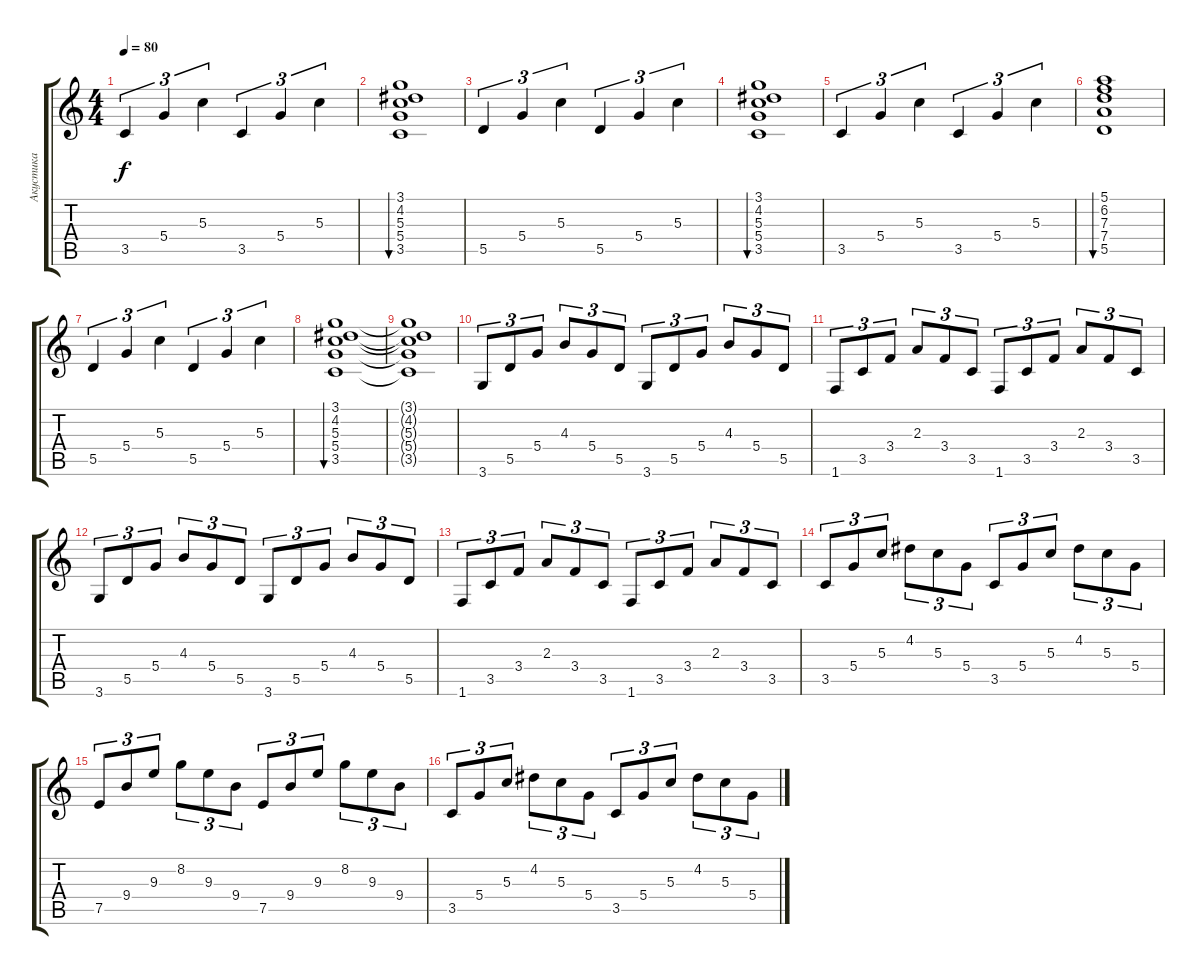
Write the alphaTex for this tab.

\track ("Акустика" "Акустика") {instrument acousticguitarsteel}
\staff {score tabs}
\tuning (E4 B3 G3 D3 A2 E2) {hide}
\ts (4 4)
\tempo 80
\clef g2
\ks c
3.5.4{tu (3 2) dy f} 5.4.4{tu (3 2)} 5.3.4{tu (3 2)} 3.5.4{tu (3 2)} 5.4.4{tu (3 2)} 5.3.4{tu (3 2)} |
(3.1 4.2 5.3 5.4 3.5).1{bu 120} |
5.5.4{tu (3 2)} 5.4.4{tu (3 2)} 5.3.4{tu (3 2)} 5.5.4{tu (3 2)} 5.4.4{tu (3 2)} 5.3.4{tu (3 2)} |
(3.1 4.2 5.3 5.4 3.5).1{bu 120} |
3.5.4{tu (3 2)} 5.4.4{tu (3 2)} 5.3.4{tu (3 2)} 3.5.4{tu (3 2)} 5.4.4{tu (3 2)} 5.3.4{tu (3 2)} |
(5.1 6.2 7.3 7.4 5.5).1{bu 120} |
5.5.4{tu (3 2)} 5.4.4{tu (3 2)} 5.3.4{tu (3 2)} 5.5.4{tu (3 2)} 5.4.4{tu (3 2)} 5.3.4{tu (3 2)} |
(3.1 4.2 5.3 5.4 3.5).1{bu 120} |
(3.1{t} 4.2{t} 5.3{t} 5.4{t} 3.5{t}).1 |
3.6.8{tu (3 2)} 5.5.8{tu (3 2)} 5.4.8{tu (3 2)} 4.3.8{tu (3 2)} 5.4.8{tu (3 2)} 5.5.8{tu (3 2)} 3.6.8{tu (3 2)} 5.5.8{tu (3 2)} 5.4.8{tu (3 2)} 4.3.8{tu (3 2)} 5.4.8{tu (3 2)} 5.5.8{tu (3 2)} |
1.6.8{tu (3 2)} 3.5.8{tu (3 2)} 3.4.8{tu (3 2)} 2.3.8{tu (3 2)} 3.4.8{tu (3 2)} 3.5.8{tu (3 2)} 1.6.8{tu (3 2)} 3.5.8{tu (3 2)} 3.4.8{tu (3 2)} 2.3.8{tu (3 2)} 3.4.8{tu (3 2)} 3.5.8{tu (3 2)} |
3.6.8{tu (3 2)} 5.5.8{tu (3 2)} 5.4.8{tu (3 2)} 4.3.8{tu (3 2)} 5.4.8{tu (3 2)} 5.5.8{tu (3 2)} 3.6.8{tu (3 2)} 5.5.8{tu (3 2)} 5.4.8{tu (3 2)} 4.3.8{tu (3 2)} 5.4.8{tu (3 2)} 5.5.8{tu (3 2)} |
1.6.8{tu (3 2)} 3.5.8{tu (3 2)} 3.4.8{tu (3 2)} 2.3.8{tu (3 2)} 3.4.8{tu (3 2)} 3.5.8{tu (3 2)} 1.6.8{tu (3 2)} 3.5.8{tu (3 2)} 3.4.8{tu (3 2)} 2.3.8{tu (3 2)} 3.4.8{tu (3 2)} 3.5.8{tu (3 2)} |
3.5.8{tu (3 2)} 5.4.8{tu (3 2)} 5.3.8{tu (3 2)} 4.2.8{tu (3 2)} 5.3.8{tu (3 2)} 5.4.8{tu (3 2)} 3.5.8{tu (3 2)} 5.4.8{tu (3 2)} 5.3.8{tu (3 2)} 4.2.8{tu (3 2)} 5.3.8{tu (3 2)} 5.4.8{tu (3 2)} |
7.5.8{tu (3 2)} 9.4.8{tu (3 2)} 9.3.8{tu (3 2)} 8.2.8{tu (3 2)} 9.3.8{tu (3 2)} 9.4.8{tu (3 2)} 7.5.8{tu (3 2)} 9.4.8{tu (3 2)} 9.3.8{tu (3 2)} 8.2.8{tu (3 2)} 9.3.8{tu (3 2)} 9.4.8{tu (3 2)} |
3.5.8{tu (3 2)} 5.4.8{tu (3 2)} 5.3.8{tu (3 2)} 4.2.8{tu (3 2)} 5.3.8{tu (3 2)} 5.4.8{tu (3 2)} 3.5.8{tu (3 2)} 5.4.8{tu (3 2)} 5.3.8{tu (3 2)} 4.2.8{tu (3 2)} 5.3.8{tu (3 2)} 5.4.8{tu (3 2)}
